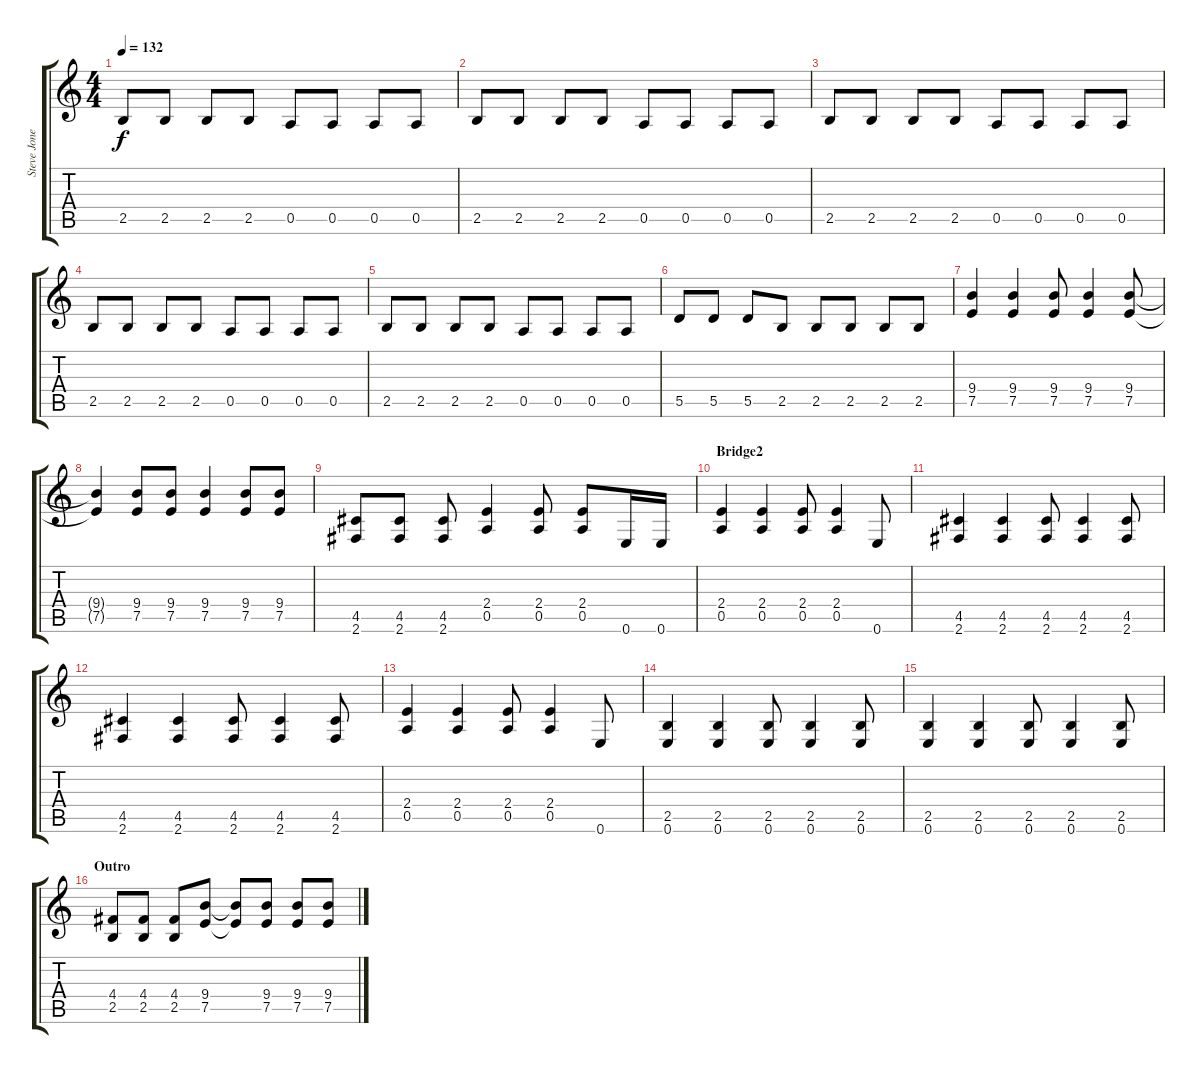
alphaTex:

\track ("Steve Jones" "Steve Jone") {instrument distortionguitar}
\staff {score tabs}
\tuning (E4 B3 G3 D3 A2 E2) {hide}
\ts (4 4)
\tempo 132
\clef g2
\ks c
2.5.8{dy f} 2.5.8 2.5.8 2.5.8 0.5.8 0.5.8 0.5.8 0.5.8 |
2.5.8 2.5.8 2.5.8 2.5.8 0.5.8 0.5.8 0.5.8 0.5.8 |
2.5.8 2.5.8 2.5.8 2.5.8 0.5.8 0.5.8 0.5.8 0.5.8 |
2.5.8 2.5.8 2.5.8 2.5.8 0.5.8 0.5.8 0.5.8 0.5.8 |
2.5.8 2.5.8 2.5.8 2.5.8 0.5.8 0.5.8 0.5.8 0.5.8 |
5.5.8 5.5.8 5.5.8 2.5.8 2.5.8 2.5.8 2.5.8 2.5.8 |
(9.4 7.5).4 (9.4 7.5).4 (9.4 7.5).8 (9.4 7.5).4 (9.4 7.5).8 |
(9.4{t} 7.5{t}).4 (9.4 7.5).8 (9.4 7.5).8 (9.4 7.5).4 (9.4 7.5).8 (9.4 7.5).8 |
(4.5 2.6).8 (4.5 2.6).8 (4.5 2.6).8 (2.4 0.5).4 (2.4 0.5).8 (2.4 0.5).8 0.6.16 0.6.16 |
\section ("" "Bridge2")
(2.4 0.5).4 (2.4 0.5).4 (2.4 0.5).8 (2.4 0.5).4 0.6.8 |
(4.5 2.6).4 (4.5 2.6).4 (4.5 2.6).8 (4.5 2.6).4 (4.5 2.6).8 |
(4.5 2.6).4 (4.5 2.6).4 (4.5 2.6).8 (4.5 2.6).4 (4.5 2.6).8 |
(2.4 0.5).4 (2.4 0.5).4 (2.4 0.5).8 (2.4 0.5).4 0.6.8 |
(2.5 0.6).4 (2.5 0.6).4 (2.5 0.6).8 (2.5 0.6).4 (2.5 0.6).8 |
(2.5 0.6).4 (2.5 0.6).4 (2.5 0.6).8 (2.5 0.6).4 (2.5 0.6).8 |
\section ("" "Outro")
(4.4 2.5).8 (4.4 2.5).8 (4.4 2.5).8 (9.4 7.5).8 (9.4{t} 7.5{t}).8 (9.4 7.5).8 (9.4 7.5).8 (9.4 7.5).8
